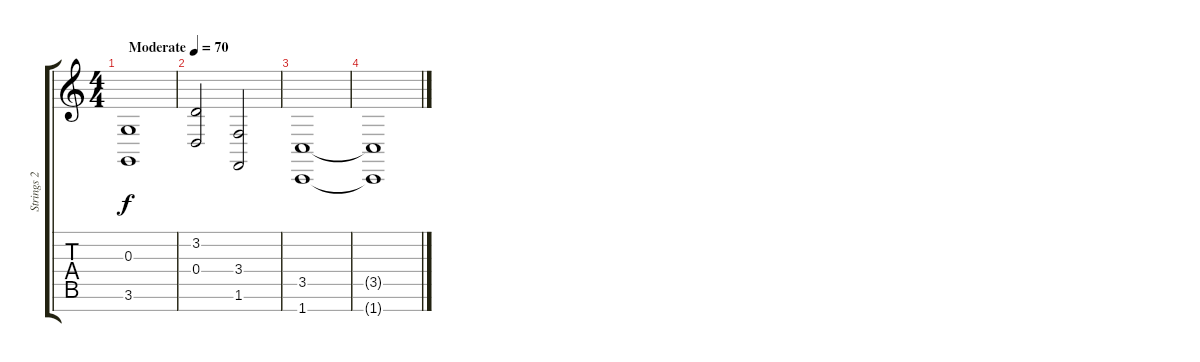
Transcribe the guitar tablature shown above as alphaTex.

\track ("Strings 2" "Strings 2") {instrument synthstrings2}
\staff {score tabs}
\tuning (E4 B3 G3 D3 A2 E2 B1) {hide}
\ts (4 4)
\tempo (70 "Moderate")
\clef g2
\ks c
(0.3 3.6).1{dy f instrument synthstrings2} |
(3.2 0.4).2 (3.4 1.6).2 |
(3.5 1.7).1 |
(3.5{t} 1.7{t}).1
